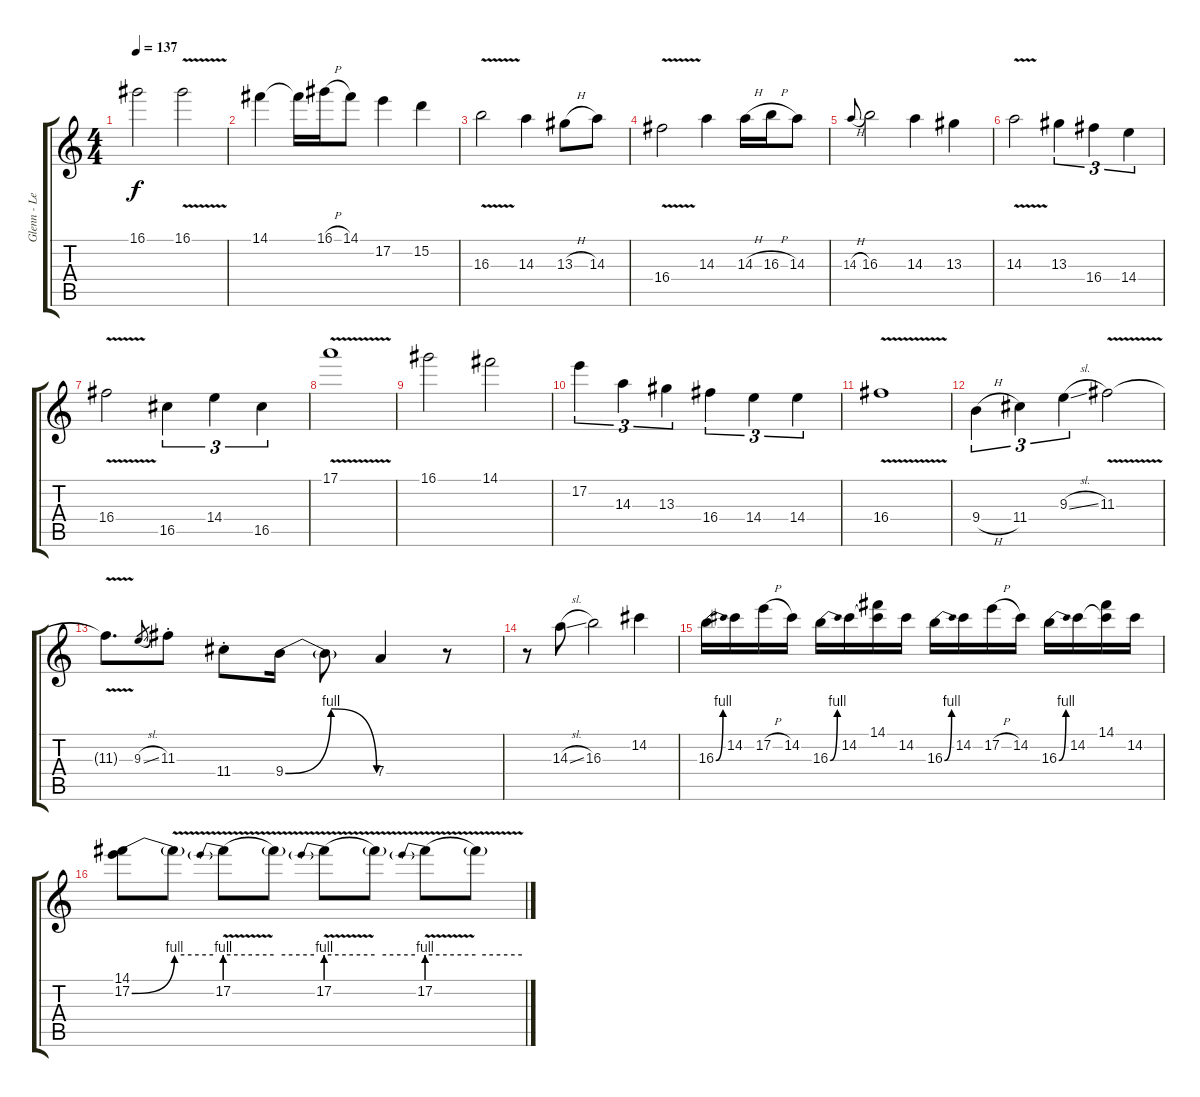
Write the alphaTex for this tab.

\track ("Glenn - Lead" "Glenn - Le") {instrument overdrivenguitar}
\staff {score tabs}
\tuning (E4 B3 G3 D3 A2 E2) {hide}
\ts (4 4)
\tempo 137
\clef g2
\ks c
16.1{t}.2{dy f} 16.1{v}.2 |
14.1.4 14.1{t}.16 16.1{h}.16 14.1.8 17.2.4 15.2.4 |
16.3{v}.2 14.3.4 13.3{h}.8 14.3.8 |
16.4{v}.2 14.3.4 14.3{h}.16 16.3{h}.16 14.3.8 |
14.3{h}.8{gr onbeat} 16.3.2 14.3.4 13.3.4 |
14.3{v}.2 13.3.4{tu (3 2)} 16.4.4{tu (3 2)} 14.4.4{tu (3 2)} |
16.4{v}.2 16.5.4{tu (3 2)} 14.4.4{tu (3 2)} 16.5.4{tu (3 2)} |
17.1{v}.1 |
16.1.2 14.1.2 |
17.2.4{tu (3 2)} 14.3.4{tu (3 2)} 13.3.4{tu (3 2)} 16.4.4{tu (3 2)} 14.4.4{tu (3 2)} 14.4.4{tu (3 2)} |
16.4{v}.1 |
9.4{h}.4{tu (3 2)} 11.4.4{tu (3 2)} 9.3{sl}.4{tu (3 2)} 11.3{v}.2 |
11.3{t}.8{d} 9.3{sl}.8{gr} 11.3{st}.8 11.4{st}.8 9.4{be (bendrelease 0 0 15 4 45 4 60 0)}.16 9.4{t}.8 7.4.4 r.8 |
r.8 14.3{sl}.8 16.3.2 14.2.4 |
16.3{be (bend 0 0 60 4)}.16 14.2.16 17.2{h}.16 14.2.16 16.3{be (bend 0 0 60 4)}.16 14.2.16 (14.1 14.2{t}).16 14.2.16 16.3{be (bend 0 0 60 4)}.16 14.2.16 17.2{h}.16 14.2.16 16.3{be (bend 0 0 60 4)}.16 14.2.16 (14.1 14.2{t}).16 14.2.16 |
(14.1 17.2{be (bend 0 0 60 4)}).8 17.2{be (hold 0 4 60 4) v t}.8 17.2{be (prebend 0 4 60 4) v}.8 17.2{be (hold 0 4 60 4) v t}.8 17.2{be (prebend 0 4 60 4) v}.8 17.2{be (hold 0 4 60 4) v t}.8 17.2{be (prebend 0 4 60 4) v}.8 17.2{be (hold 0 4 60 4) v t}.8
